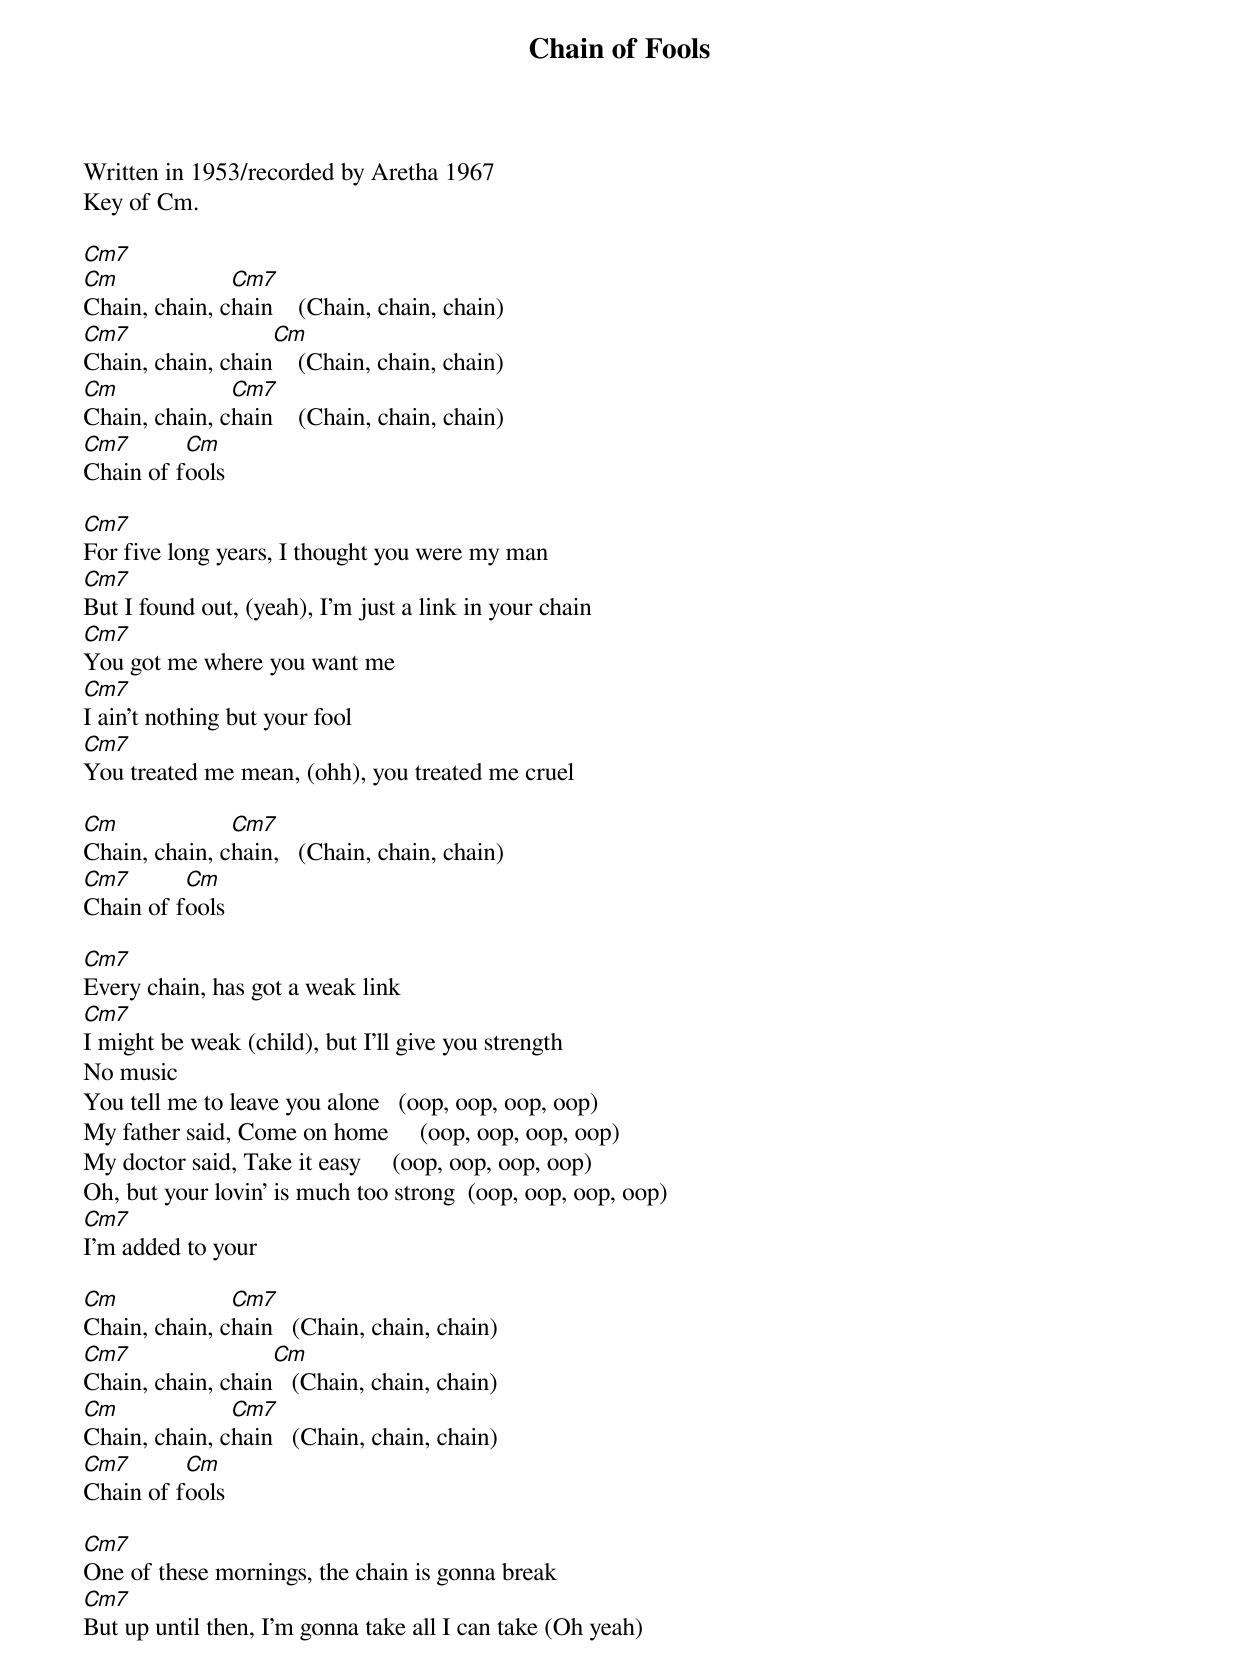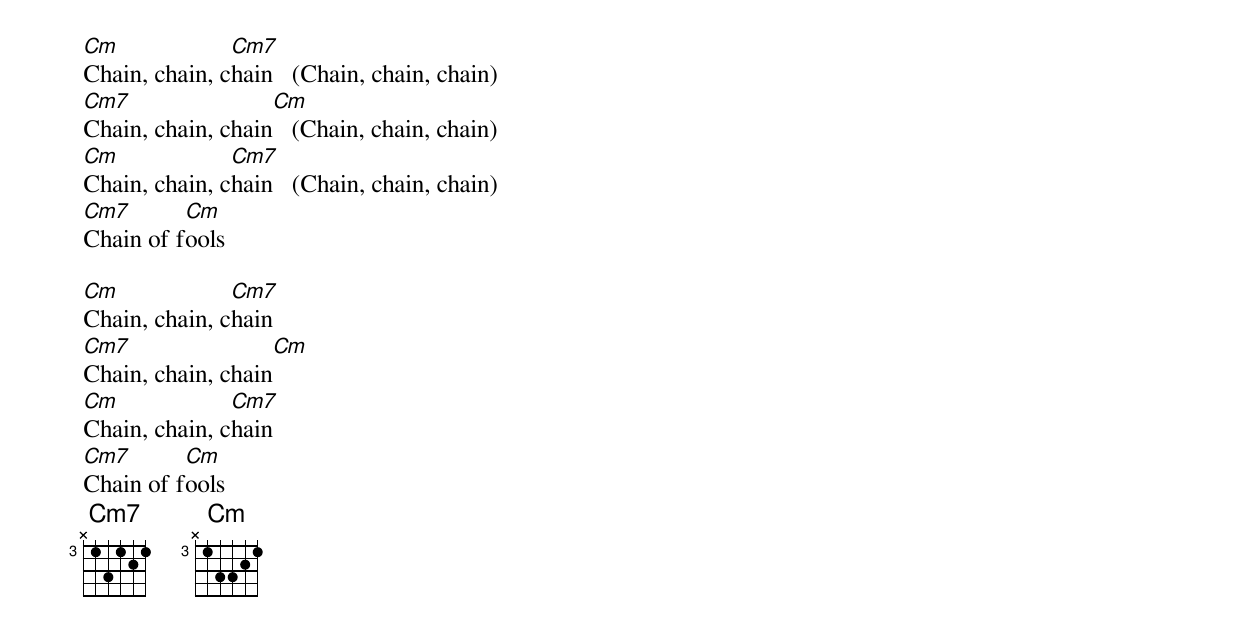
{title:Chain of Fools}
Written in 1953/recorded by Aretha 1967
Key of Cm.

[Cm7]
[Cm]Chain, chain, c[Cm7]hain    (Chain, chain, chain)
[Cm7]Chain, chain, chain[Cm]    (Chain, chain, chain)
[Cm]Chain, chain, c[Cm7]hain    (Chain, chain, chain)
[Cm7]Chain of f[Cm]ools

[Cm7]For five long years, I thought you were my man
[Cm7]But I found out, (yeah), I'm just a link in your chain
[Cm7]You got me where you want me
[Cm7]I ain't nothing but your fool
[Cm7]You treated me mean, (ohh), you treated me cruel

[Cm]Chain, chain, c[Cm7]hain,   (Chain, chain, chain)
[Cm7]Chain of f[Cm]ools

[Cm7]Every chain, has got a weak link
[Cm7]I might be weak (child), but I'll give you strength
No music
You tell me to leave you alone   (oop, oop, oop, oop)
My father said, Come on home     (oop, oop, oop, oop)
My doctor said, Take it easy     (oop, oop, oop, oop)
Oh, but your lovin' is much too strong  (oop, oop, oop, oop)
[Cm7]I'm added to your

[Cm]Chain, chain, c[Cm7]hain   (Chain, chain, chain)
[Cm7]Chain, chain, chain[Cm]   (Chain, chain, chain)
[Cm]Chain, chain, c[Cm7]hain   (Chain, chain, chain)
[Cm7]Chain of f[Cm]ools

[Cm7]One of these mornings, the chain is gonna break
[Cm7]But up until then, I'm gonna take all I can take (Oh yeah)


[Cm]Chain, chain, c[Cm7]hain   (Chain, chain, chain)
[Cm7]Chain, chain, chain[Cm]   (Chain, chain, chain)
[Cm]Chain, chain, c[Cm7]hain   (Chain, chain, chain)
[Cm7]Chain of f[Cm]ools

[Cm]Chain, chain, c[Cm7]hain
[Cm7]Chain, chain, chain[Cm]
[Cm]Chain, chain, c[Cm7]hain
[Cm7]Chain of f[Cm]ools
